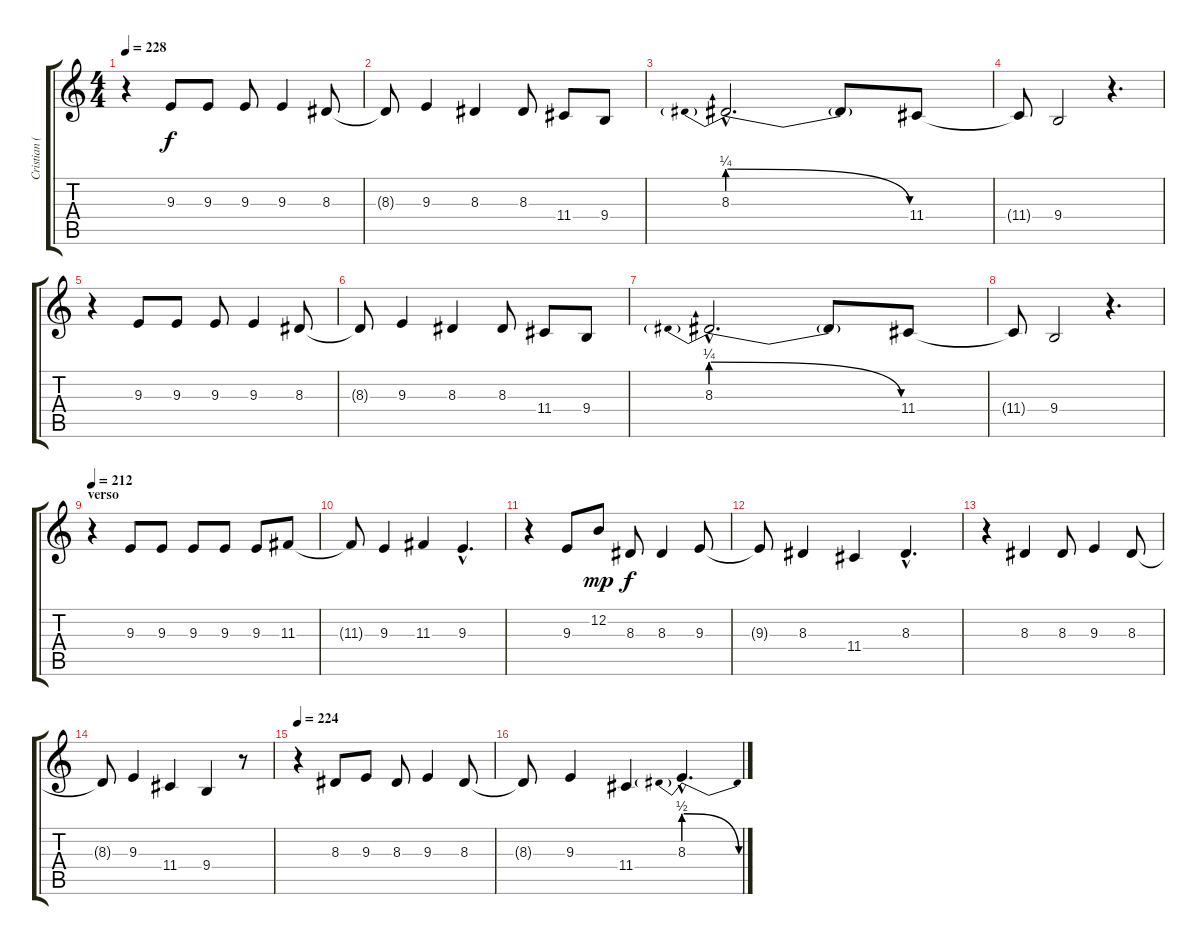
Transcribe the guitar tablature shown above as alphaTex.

\track ("Cristian (voz)" "Cristian (") {instrument lead6voice}
\staff {score tabs}
\tuning (E4 B3 G3 D3 A2 E2) {hide}
\ts (4 4)
\tempo 228
\clef g2
\ks c
r.4{dy f} 9.3.8 9.3.8 9.3.8 9.3.4 8.3.8 |
8.3{t}.8 9.3.4 8.3.4 8.3.8 11.4.8 9.4.8 |
8.3{be (prebendrelease 0 1 60 0) hac}.2{d} 8.3{t}.8 11.4.8 |
11.4{t}.8 9.4.2 r.4{d} |
r.4 9.3.8 9.3.8 9.3.8 9.3.4 8.3.8 |
8.3{t}.8 9.3.4 8.3.4 8.3.8 11.4.8 9.4.8 |
8.3{be (prebendrelease 0 1 60 0) hac}.2{d} 8.3{t}.8 11.4.8 |
11.4{t}.8 9.4.2 r.4{d} |
\section ("" "verso")
\tempo 212
r.4 9.3.8 9.3.8 9.3.8 9.3.8 9.3.8 11.3.8 |
11.3{t}.8 9.3.4 11.3.4 9.3{hac}.4{d} |
r.4 9.3.8 12.2.8{dy mp} 8.3.8{dy f} 8.3.4 9.3.8 |
9.3{t}.8 8.3.4 11.4.4 8.3{hac}.4{d} |
r.4 8.3.4 8.3.8 9.3.4 8.3.8 |
8.3{t}.8 9.3.4 11.4.4 9.4.4 r.8 |
\tempo 224
r.4 8.3.8 9.3.8 8.3.8 9.3.4 8.3.8 |
8.3{t}.8 9.3.4 11.4.4 8.3{be (prebendrelease 0 2 60 0) hac}.4{d}
